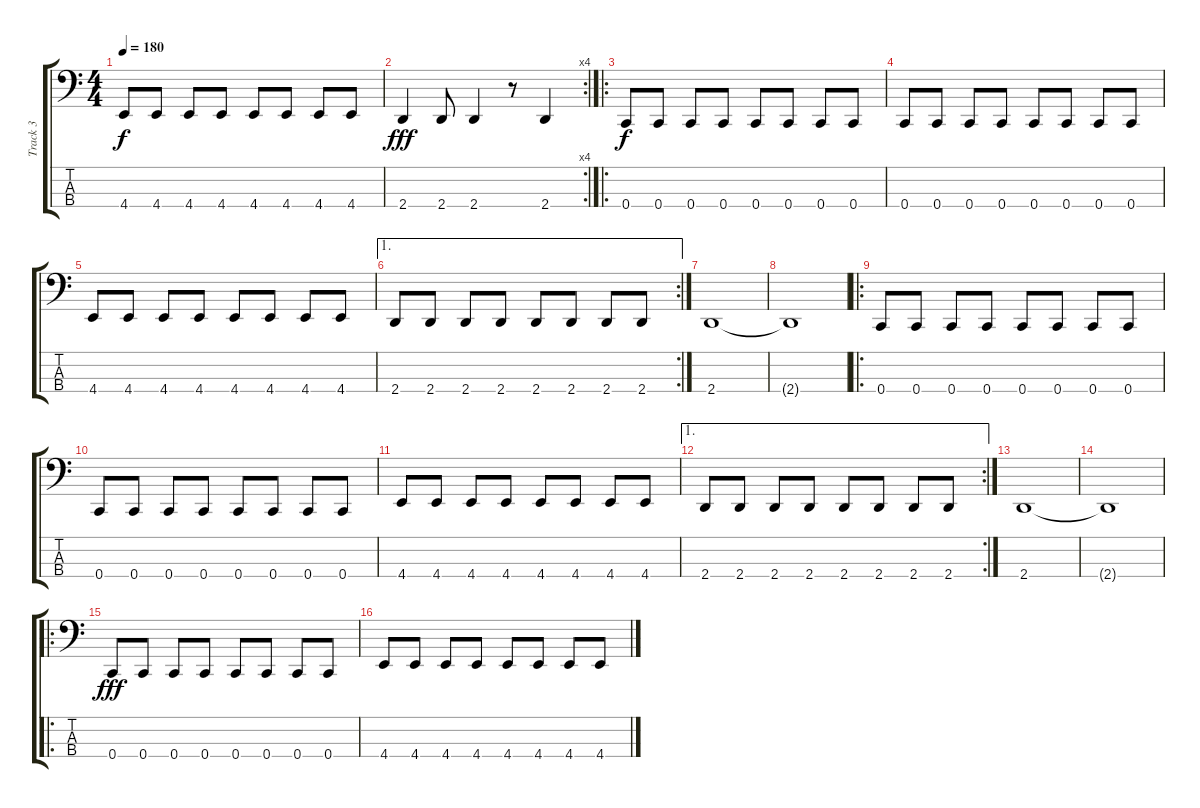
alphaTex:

\track ("Track 3" "Track 3") {instrument electricbasspick}
\staff {score tabs}
\tuning (Gb2 C2 G1 C1) {hide}
\ts (4 4)
\tempo 180
\clef f4
\ks c
4.4.8{dy f} 4.4.8 4.4.8 4.4.8 4.4.8 4.4.8 4.4.8 4.4.8 |
\rc 4
2.4.4{dy fff} 2.4.8 2.4.4 r.8 2.4.4 |
\ro
0.4.8{dy f} 0.4.8 0.4.8 0.4.8 0.4.8 0.4.8 0.4.8 0.4.8 |
0.4.8 0.4.8 0.4.8 0.4.8 0.4.8 0.4.8 0.4.8 0.4.8 |
4.4.8 4.4.8 4.4.8 4.4.8 4.4.8 4.4.8 4.4.8 4.4.8 |
\ae 1
\rc 2
2.4.8 2.4.8 2.4.8 2.4.8 2.4.8 2.4.8 2.4.8 2.4.8 |
2.4.1 |
2.4{t}.1 |
\ro
0.4.8 0.4.8 0.4.8 0.4.8 0.4.8 0.4.8 0.4.8 0.4.8 |
0.4.8 0.4.8 0.4.8 0.4.8 0.4.8 0.4.8 0.4.8 0.4.8 |
4.4.8 4.4.8 4.4.8 4.4.8 4.4.8 4.4.8 4.4.8 4.4.8 |
\ae 1
\rc 2
2.4.8 2.4.8 2.4.8 2.4.8 2.4.8 2.4.8 2.4.8 2.4.8 |
2.4.1 |
2.4{t}.1 |
\ro
0.4.8{dy fff} 0.4.8 0.4.8 0.4.8 0.4.8 0.4.8 0.4.8 0.4.8 |
4.4.8 4.4.8 4.4.8 4.4.8 4.4.8 4.4.8 4.4.8 4.4.8
